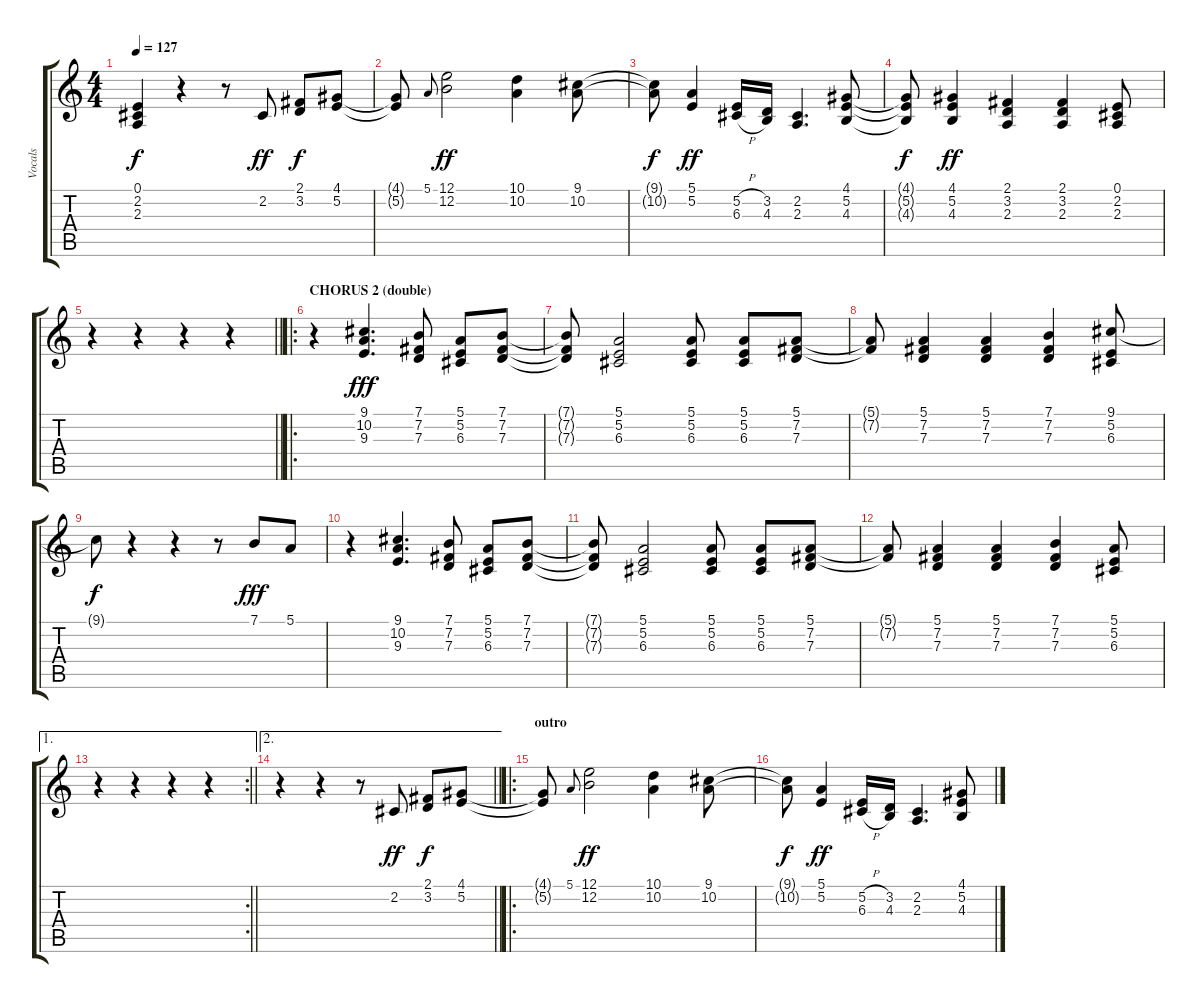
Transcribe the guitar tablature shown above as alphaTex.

\track ("Vocals" "Vocals") {instrument trombone}
\staff {score tabs}
\tuning (E4 B3 G3 D3 A2 E2) {hide}
\ts (4 4)
\tempo 127
\clef g2
\ks c
(0.1{t} 2.2{t} 2.3{t}).4{dy f} r.4 r.8 2.2.8{dy ff} (2.1 3.2).8{dy f} (4.1 5.2).8 |
(4.1{t} 5.2{t}).8 5.1.8{gr onbeat} (12.1 12.2).2{dy ff} (10.1 10.2).4 (9.1 10.2).8 |
(9.1{t} 10.2{t}).8{dy f} (5.1 5.2).4{dy ff} (5.2{h} 6.3{h}).16 (3.2 4.3).16 (2.2 2.3).4{d} (4.1 5.2 4.3).8 |
(4.1{t} 5.2{t} 4.3{t}).8{dy f} (4.1 5.2 4.3).4{dy ff} (2.1 3.2 2.3).4 (2.1 3.2 2.3).4 (0.1 2.2 2.3).8 |
\barLineRight lightlight
r.4 r.4 r.4 r.4 |
\ro
\section ("" "CHORUS 2 (double)")
r.4 (9.1 10.2 9.3).4{d dy fff} (7.1 7.2 7.3).8 (5.1 5.2 6.3).8 (7.1 7.2 7.3).8 |
(7.1{t} 7.2{t} 7.3{t}).8 (5.1 5.2 6.3).2 (5.1 5.2 6.3).8 (5.1 5.2 6.3).8 (5.1 7.2 7.3).8 |
(5.1{t} 7.2{t}).8 (5.1 7.2 7.3).4 (5.1 7.2 7.3).4 (7.1 7.2 7.3).4 (9.1 5.2 6.3).8 |
9.1{t}.8{dy f} r.4 r.4 r.8 7.1.8{dy fff} 5.1.8 |
r.4 (9.1 10.2 9.3).4{d} (7.1 7.2 7.3).8 (5.1 5.2 6.3).8 (7.1 7.2 7.3).8 |
(7.1{t} 7.2{t} 7.3{t}).8 (5.1 5.2 6.3).2 (5.1 5.2 6.3).8 (5.1 5.2 6.3).8 (5.1 7.2 7.3).8 |
(5.1{t} 7.2{t}).8 (5.1 7.2 7.3).4 (5.1 7.2 7.3).4 (7.1 7.2 7.3).4 (5.1 5.2 6.3).8 |
\ae 1
\rc 2
\barLineRight lightlight
r.4 r.4 r.4 r.4 |
\ae 2
\barLineRight lightlight
r.4 r.4 r.8 2.2.8{dy ff} (2.1 3.2).8{dy f} (4.1 5.2).8 |
\ro
\section ("" "outro")
(4.1{t} 5.2{t}).8 5.1.8{gr onbeat} (12.1 12.2).2{dy ff} (10.1 10.2).4 (9.1 10.2).8 |
(9.1{t} 10.2{t}).8{dy f} (5.1 5.2).4{dy ff} (5.2{h} 6.3{h}).16 (3.2 4.3).16 (2.2 2.3).4{d} (4.1 5.2 4.3).8
